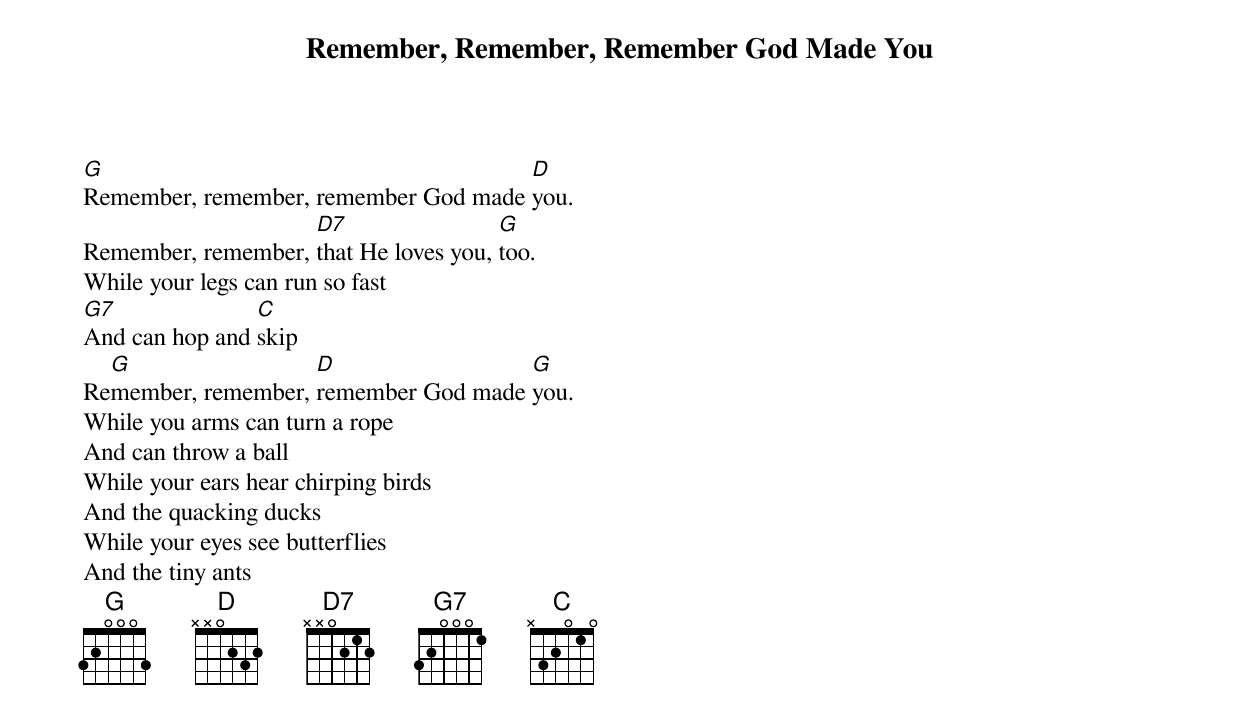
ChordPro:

{title: Remember, Remember, Remember God Made You}


[G]Remember, remember, remember God made [D]you.
Remember, remember, [D7]that He loves you, [G]too.
While your legs can run so fast
[G7]And can hop and [C]skip
Re[G]member, remember, [D]remember God made [G]you.
While you arms can turn a rope
And can throw a ball
While your ears hear chirping birds
And the quacking ducks
While your eyes see butterflies
And the tiny ants
